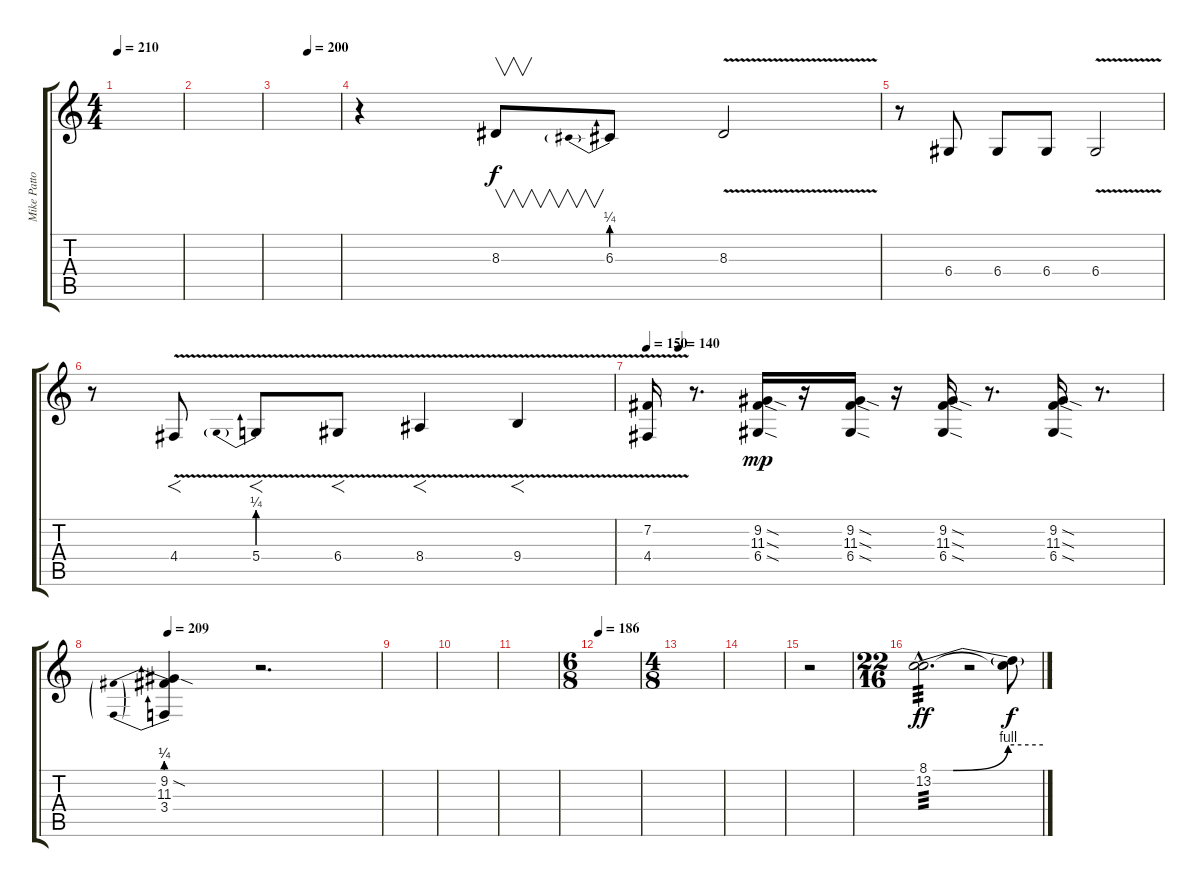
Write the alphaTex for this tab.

\track ("Mike Patton - Voice" "Mike Patto") {instrument lead6voice}
\staff {score tabs}
\tuning (E4 B3 G3 D3 A2 E2) {hide}
\ts (4 4)
\tempo 210
\clef g2
\ks c
|
|
\tempo (200 0.5)
|
r.4{volume 16} 8.3.8{v dy f} 6.3{be (prebend 0 1 60 1)}.8 8.3{v}.2 |
r.8 6.4.8 6.4.8 6.4.8 6.4{v}.2 |
r.8 4.4{v}.8{f} 5.4{be (prebend 0 1 60 1) v}.8{f} 6.4{v}.8{f} 8.4{v}.4{f} 9.4{v}.4{f} |
\tempo 150
\tempo (140 0.0625)
(7.2 4.4{v}).16 r.8{d} (9.2{sod} 11.3{sod} 6.4{sod}).16{dy mp} r.16 (9.2{sod} 11.3{sod} 6.4{sod}).16 r.16 (9.2{sod} 11.3{sod} 6.4{sod}).16 r.8{d} (9.2{sod} 11.3{sod} 6.4{sod}).16 r.8{d} |
\tempo 209
(9.2{sod} 11.3{be (prebend 0 1 60 1)} 3.4{be (prebend 0 1 60 1)}).4 r.2{d} |
|
|
|
\ts (6 8)
\tempo 186
|
\ts (4 8)
|
|
r.2{volume 1} |
\ts (22 16)
(8.1{be (custom 0 0 11 0 41 4 60 4) hac} 13.2{hac}).2{d tp 3 dy ff volume 9} r.2 (8.1{t} 13.2{t}).8{dy f}
